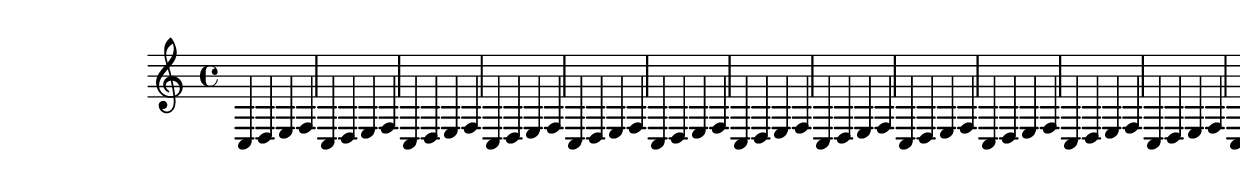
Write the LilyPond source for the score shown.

\version "2.16.0"
#(ly:set-option 'warning-as-error #t)
#(ly:expect-warning (G_ "cannot find line breaking that satisfies constraints"))

\header {
  texidoc = "Page breaking doesn't crash when the line-breaking
is invalid."
}

\book {
  \paper {
    system-count = #1
  }

  \repeat unfold 20 { c d e f }
}
